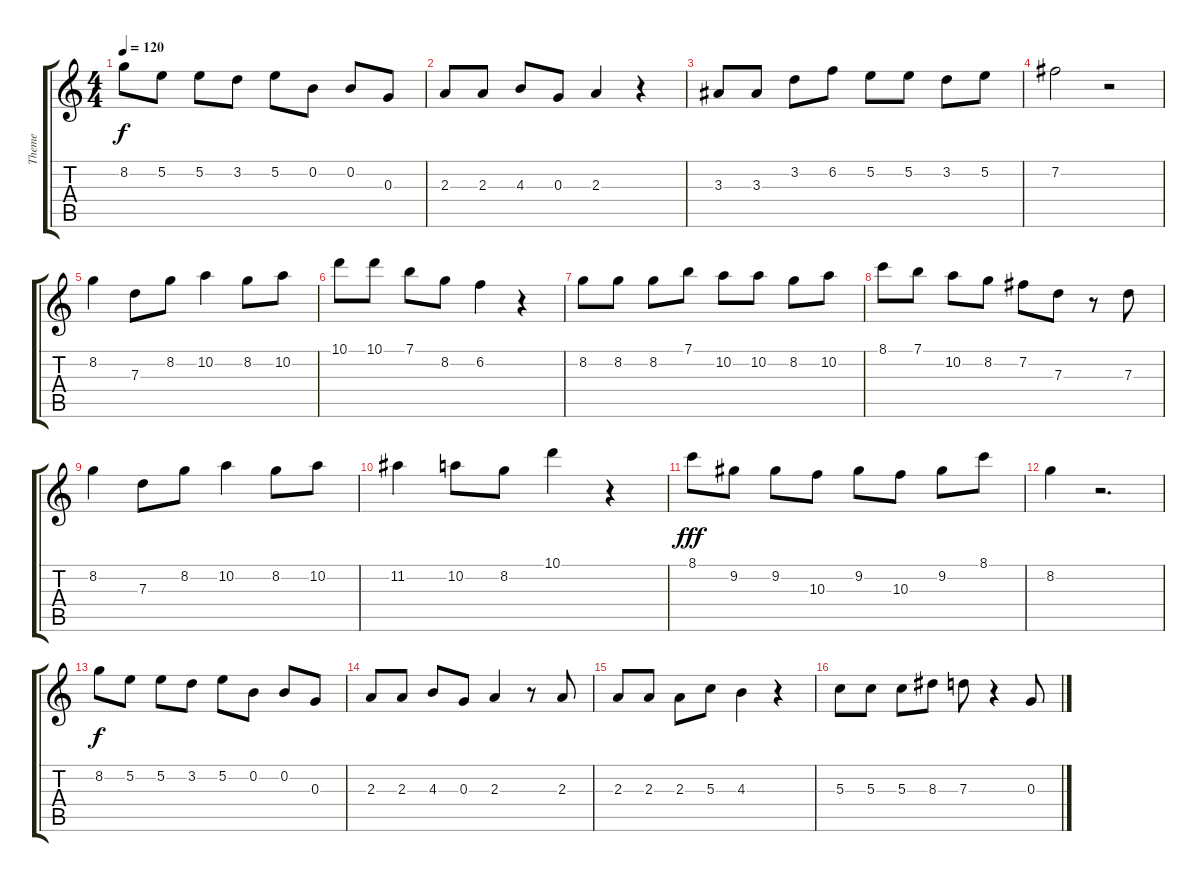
\track ("Theme" "Theme") {instrument electricguitarclean}
\staff {score tabs}
\tuning (E4 B3 G3 D3 A2 E2) {hide}
\ts (4 4)
\tempo 120
\clef g2
\ks c
8.2.8{dy f} 5.2.8 5.2.8 3.2.8 5.2.8 0.2.8 0.2.8 0.3.8 |
2.3.8 2.3.8 4.3.8 0.3.8 2.3.4 r.4 |
3.3.8 3.3.8 3.2.8 6.2.8 5.2.8 5.2.8 3.2.8 5.2.8 |
7.2.2 r.2 |
8.2.4 7.3.8 8.2.8 10.2.4 8.2.8 10.2.8 |
10.1.8 10.1.8 7.1.8 8.2.8 6.2.4 r.4 |
8.2.8 8.2.8 8.2.8 7.1.8 10.2.8 10.2.8 8.2.8 10.2.8 |
8.1.8 7.1.8 10.2.8 8.2.8 7.2.8 7.3.8 r.8 7.3.8 |
8.2.4 7.3.8 8.2.8 10.2.4 8.2.8 10.2.8 |
11.2.4 10.2.8 8.2.8 10.1.4 r.4 |
8.1.8{dy fff} 9.2.8 9.2.8 10.3.8 9.2.8 10.3.8 9.2.8 8.1.8 |
8.2.4 r.2{d} |
8.2.8{dy f} 5.2.8 5.2.8 3.2.8 5.2.8 0.2.8 0.2.8 0.3.8 |
2.3.8 2.3.8 4.3.8 0.3.8 2.3.4 r.8 2.3.8 |
2.3.8 2.3.8 2.3.8 5.3.8 4.3.4 r.4 |
5.3.8 5.3.8 5.3.8 8.3.8 7.3.8 r.4 0.3.8
